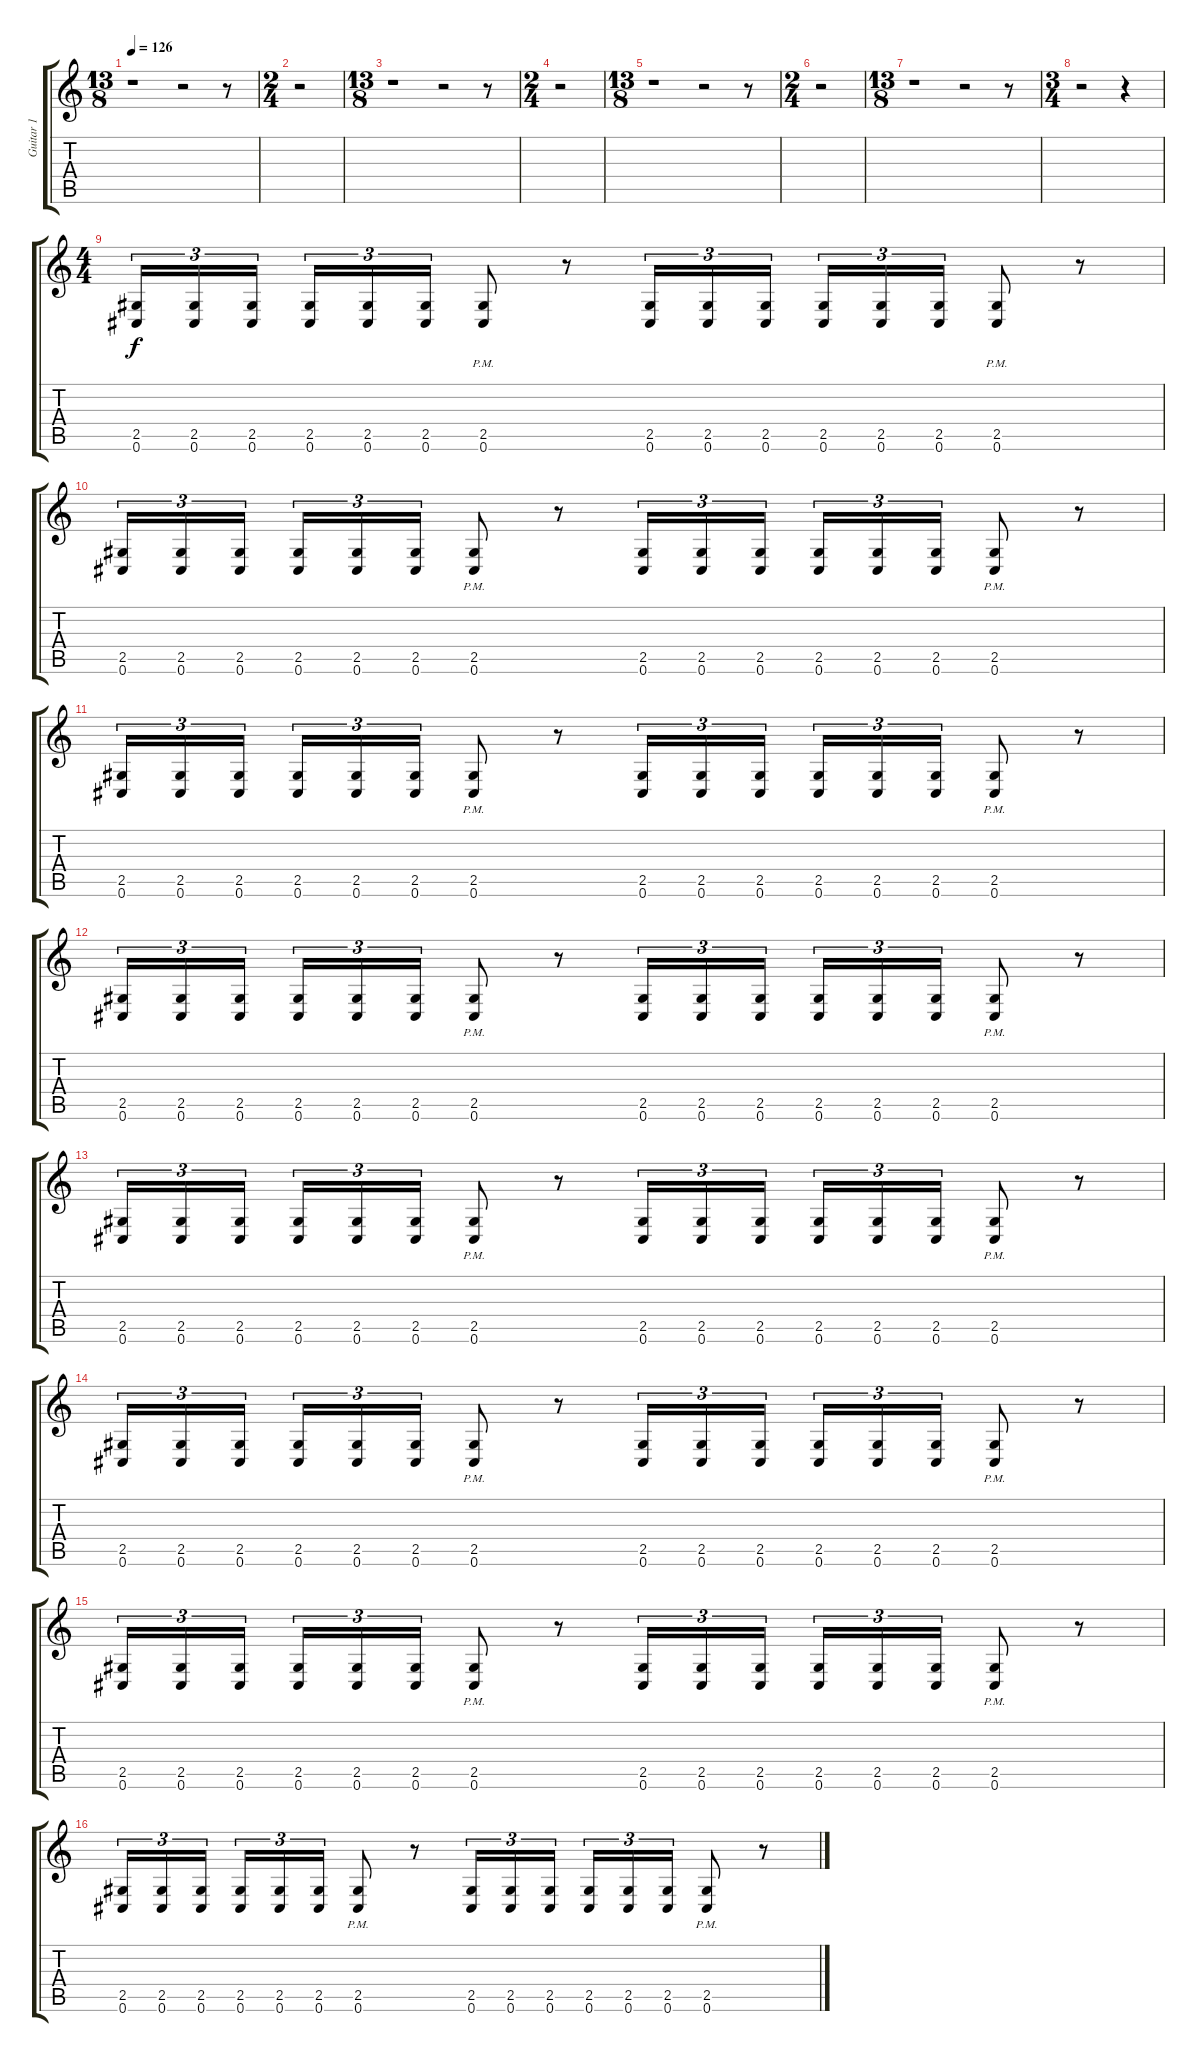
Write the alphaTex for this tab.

\track ("Guitar 1" "Guitar 1") {instrument distortionguitar}
\staff {score tabs}
\tuning (Db4 Ab3 E3 B2 Gb2 Db2) {hide}
\ts (13 8)
\tempo 126
\clef g2
\ks c
r.1{dy f instrument distortionguitar} r.2 r.8 |
\ts (2 4)
r.2 |
\ts (13 8)
r.1 r.2 r.8 |
\ts (2 4)
r.2 |
\ts (13 8)
r.1 r.2 r.8 |
\ts (2 4)
r.2 |
\ts (13 8)
r.1 r.2 r.8 |
\ts (3 4)
r.2 r.4 |
\ts (4 4)
(2.5 0.6).16{tu (3 2)} (2.5 0.6).16{tu (3 2)} (2.5 0.6).16{tu (3 2)} (2.5 0.6).16{tu (3 2)} (2.5 0.6).16{tu (3 2)} (2.5 0.6).16{tu (3 2)} (2.5{pm} 0.6{pm}).8 r.8 (2.5 0.6).16{tu (3 2)} (2.5 0.6).16{tu (3 2)} (2.5 0.6).16{tu (3 2)} (2.5 0.6).16{tu (3 2)} (2.5 0.6).16{tu (3 2)} (2.5 0.6).16{tu (3 2)} (2.5{pm} 0.6{pm}).8 r.8 |
(2.5 0.6).16{tu (3 2)} (2.5 0.6).16{tu (3 2)} (2.5 0.6).16{tu (3 2)} (2.5 0.6).16{tu (3 2)} (2.5 0.6).16{tu (3 2)} (2.5 0.6).16{tu (3 2)} (2.5{pm} 0.6{pm}).8 r.8 (2.5 0.6).16{tu (3 2)} (2.5 0.6).16{tu (3 2)} (2.5 0.6).16{tu (3 2)} (2.5 0.6).16{tu (3 2)} (2.5 0.6).16{tu (3 2)} (2.5 0.6).16{tu (3 2)} (2.5{pm} 0.6{pm}).8 r.8 |
(2.5 0.6).16{tu (3 2)} (2.5 0.6).16{tu (3 2)} (2.5 0.6).16{tu (3 2)} (2.5 0.6).16{tu (3 2)} (2.5 0.6).16{tu (3 2)} (2.5 0.6).16{tu (3 2)} (2.5{pm} 0.6{pm}).8 r.8 (2.5 0.6).16{tu (3 2)} (2.5 0.6).16{tu (3 2)} (2.5 0.6).16{tu (3 2)} (2.5 0.6).16{tu (3 2)} (2.5 0.6).16{tu (3 2)} (2.5 0.6).16{tu (3 2)} (2.5{pm} 0.6{pm}).8 r.8 |
(2.5 0.6).16{tu (3 2)} (2.5 0.6).16{tu (3 2)} (2.5 0.6).16{tu (3 2)} (2.5 0.6).16{tu (3 2)} (2.5 0.6).16{tu (3 2)} (2.5 0.6).16{tu (3 2)} (2.5{pm} 0.6{pm}).8 r.8 (2.5 0.6).16{tu (3 2)} (2.5 0.6).16{tu (3 2)} (2.5 0.6).16{tu (3 2)} (2.5 0.6).16{tu (3 2)} (2.5 0.6).16{tu (3 2)} (2.5 0.6).16{tu (3 2)} (2.5{pm} 0.6{pm}).8 r.8 |
(2.5 0.6).16{tu (3 2)} (2.5 0.6).16{tu (3 2)} (2.5 0.6).16{tu (3 2)} (2.5 0.6).16{tu (3 2)} (2.5 0.6).16{tu (3 2)} (2.5 0.6).16{tu (3 2)} (2.5{pm} 0.6{pm}).8 r.8 (2.5 0.6).16{tu (3 2)} (2.5 0.6).16{tu (3 2)} (2.5 0.6).16{tu (3 2)} (2.5 0.6).16{tu (3 2)} (2.5 0.6).16{tu (3 2)} (2.5 0.6).16{tu (3 2)} (2.5{pm} 0.6{pm}).8 r.8 |
(2.5 0.6).16{tu (3 2)} (2.5 0.6).16{tu (3 2)} (2.5 0.6).16{tu (3 2)} (2.5 0.6).16{tu (3 2)} (2.5 0.6).16{tu (3 2)} (2.5 0.6).16{tu (3 2)} (2.5{pm} 0.6{pm}).8 r.8 (2.5 0.6).16{tu (3 2)} (2.5 0.6).16{tu (3 2)} (2.5 0.6).16{tu (3 2)} (2.5 0.6).16{tu (3 2)} (2.5 0.6).16{tu (3 2)} (2.5 0.6).16{tu (3 2)} (2.5{pm} 0.6{pm}).8 r.8 |
(2.5 0.6).16{tu (3 2)} (2.5 0.6).16{tu (3 2)} (2.5 0.6).16{tu (3 2)} (2.5 0.6).16{tu (3 2)} (2.5 0.6).16{tu (3 2)} (2.5 0.6).16{tu (3 2)} (2.5{pm} 0.6{pm}).8 r.8 (2.5 0.6).16{tu (3 2)} (2.5 0.6).16{tu (3 2)} (2.5 0.6).16{tu (3 2)} (2.5 0.6).16{tu (3 2)} (2.5 0.6).16{tu (3 2)} (2.5 0.6).16{tu (3 2)} (2.5{pm} 0.6{pm}).8 r.8 |
(2.5 0.6).16{tu (3 2)} (2.5 0.6).16{tu (3 2)} (2.5 0.6).16{tu (3 2)} (2.5 0.6).16{tu (3 2)} (2.5 0.6).16{tu (3 2)} (2.5 0.6).16{tu (3 2)} (2.5{pm} 0.6{pm}).8 r.8 (2.5 0.6).16{tu (3 2)} (2.5 0.6).16{tu (3 2)} (2.5 0.6).16{tu (3 2)} (2.5 0.6).16{tu (3 2)} (2.5 0.6).16{tu (3 2)} (2.5 0.6).16{tu (3 2)} (2.5{pm} 0.6{pm}).8 r.8
